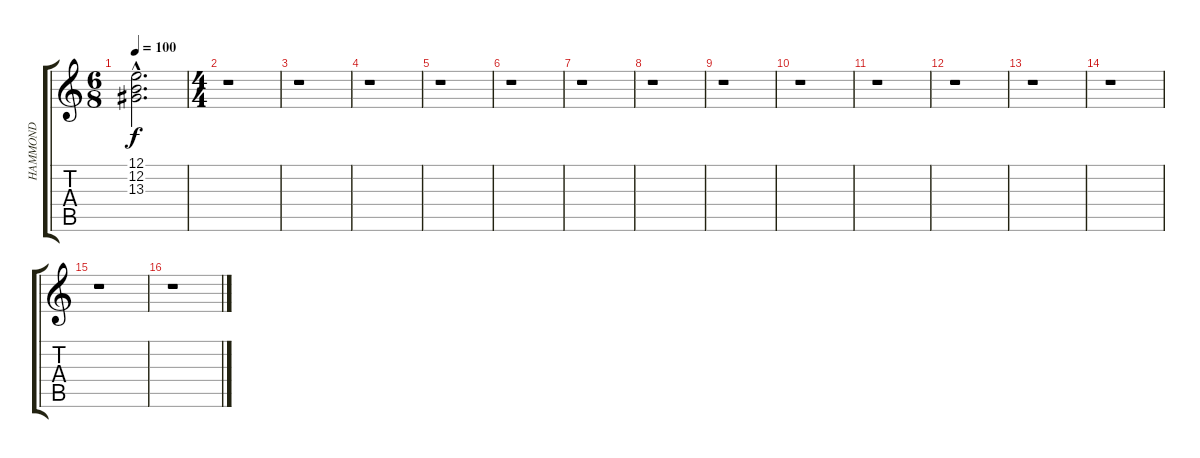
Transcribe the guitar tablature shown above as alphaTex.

\track ("HAMMOND" "HAMMOND") {instrument drawbarorgan}
\staff {score tabs}
\tuning (E4 B3 G3 D3 A2 E2) {hide}
\ts (6 8)
\tempo 100
\clef g2
\ks c
(12.1{hac} 12.2{hac} 13.3{hac}).2{d dy f} |
\ts (4 4)
r.1 |
r.1 |
r.1 |
r.1 |
r.1 |
r.1 |
r.1 |
r.1 |
r.1 |
r.1 |
r.1 |
r.1 |
r.1 |
r.1 |
r.1
